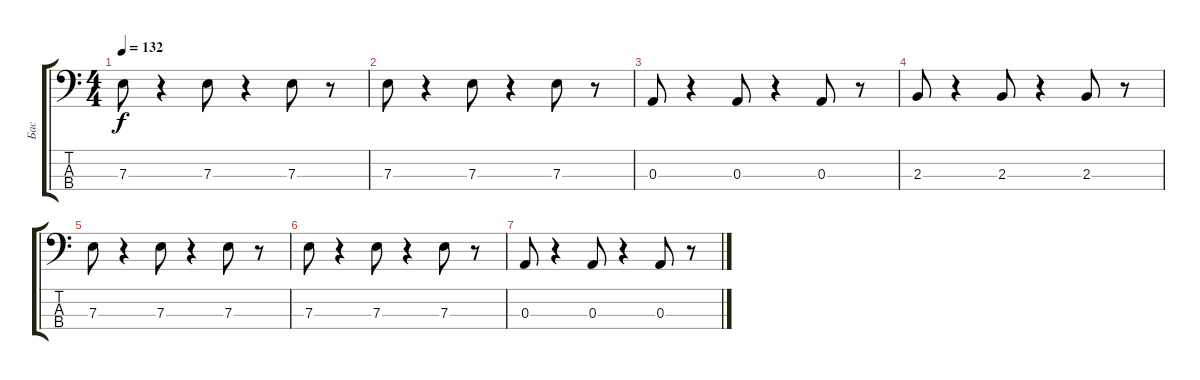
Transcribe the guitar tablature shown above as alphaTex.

\track ("Бас" "Бас") {instrument electricbassfinger}
\staff {score tabs}
\tuning (G2 D2 A1 E1) {hide}
\ts (4 4)
\tempo 132
\clef f4
\ks c
7.3.8{dy f volume 2} r.4 7.3.8 r.4 7.3.8 r.8 |
7.3.8 r.4 7.3.8 r.4 7.3.8 r.8 |
0.3.8 r.4 0.3.8 r.4 0.3.8 r.8 |
2.3.8 r.4 2.3.8 r.4 2.3.8 r.8 |
7.3.8{volume 0} r.4 7.3.8 r.4 7.3.8 r.8 |
7.3.8 r.4 7.3.8 r.4 7.3.8 r.8 |
0.3.8 r.4 0.3.8 r.4 0.3.8 r.8
